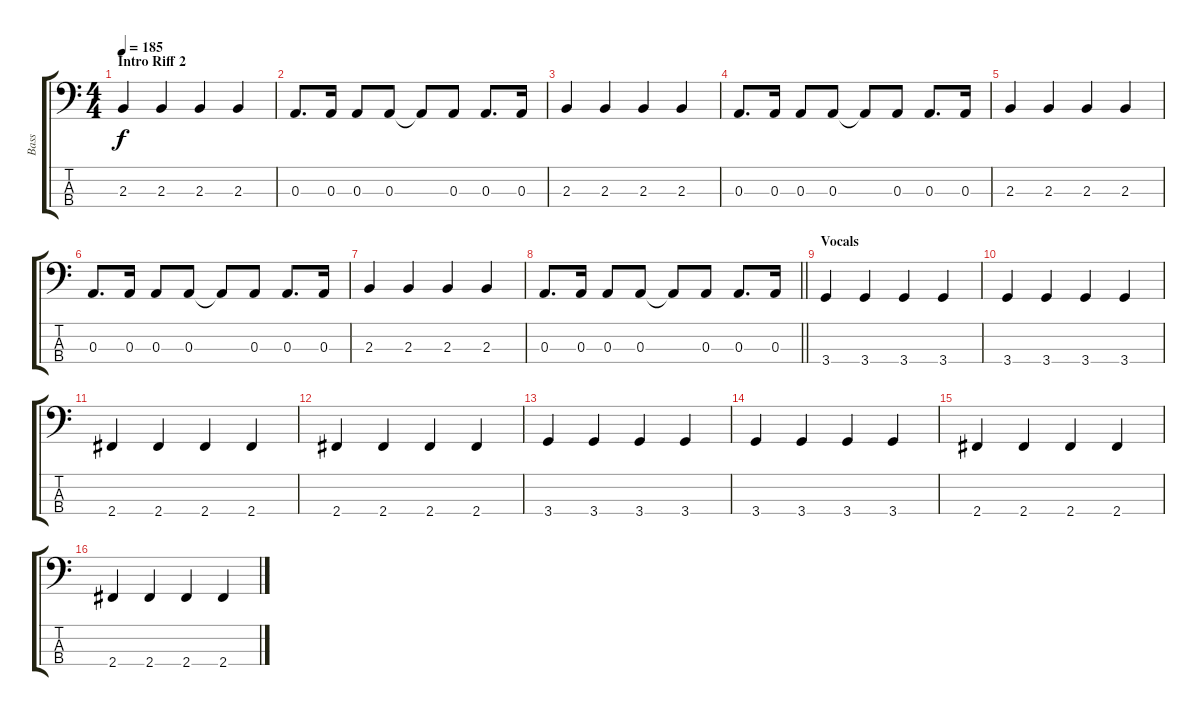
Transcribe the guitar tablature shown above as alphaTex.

\track ("Bass" "Bass") {instrument electricbassfinger}
\staff {score tabs}
\tuning (G2 D2 A1 E1) {hide}
\ts (4 4)
\section ("" "Intro Riff 2")
\tempo 185
\clef f4
\ks c
2.3.4{dy f} 2.3.4 2.3.4 2.3.4 |
0.3.8{d} 0.3.16 0.3.8 0.3.8 0.3{t}.8 0.3.8 0.3.8{d} 0.3.16 |
2.3.4 2.3.4 2.3.4 2.3.4 |
0.3.8{d} 0.3.16 0.3.8 0.3.8 0.3{t}.8 0.3.8 0.3.8{d} 0.3.16 |
2.3.4 2.3.4 2.3.4 2.3.4 |
0.3.8{d} 0.3.16 0.3.8 0.3.8 0.3{t}.8 0.3.8 0.3.8{d} 0.3.16 |
2.3.4 2.3.4 2.3.4 2.3.4 |
\barLineRight lightlight
0.3.8{d} 0.3.16 0.3.8 0.3.8 0.3{t}.8 0.3.8 0.3.8{d} 0.3.16 |
\section ("" "Vocals")
3.4.4 3.4.4 3.4.4 3.4.4 |
3.4.4 3.4.4 3.4.4 3.4.4 |
2.4.4 2.4.4 2.4.4 2.4.4 |
2.4.4 2.4.4 2.4.4 2.4.4 |
3.4.4 3.4.4 3.4.4 3.4.4 |
3.4.4 3.4.4 3.4.4 3.4.4 |
2.4.4 2.4.4 2.4.4 2.4.4 |
2.4.4 2.4.4 2.4.4 2.4.4
